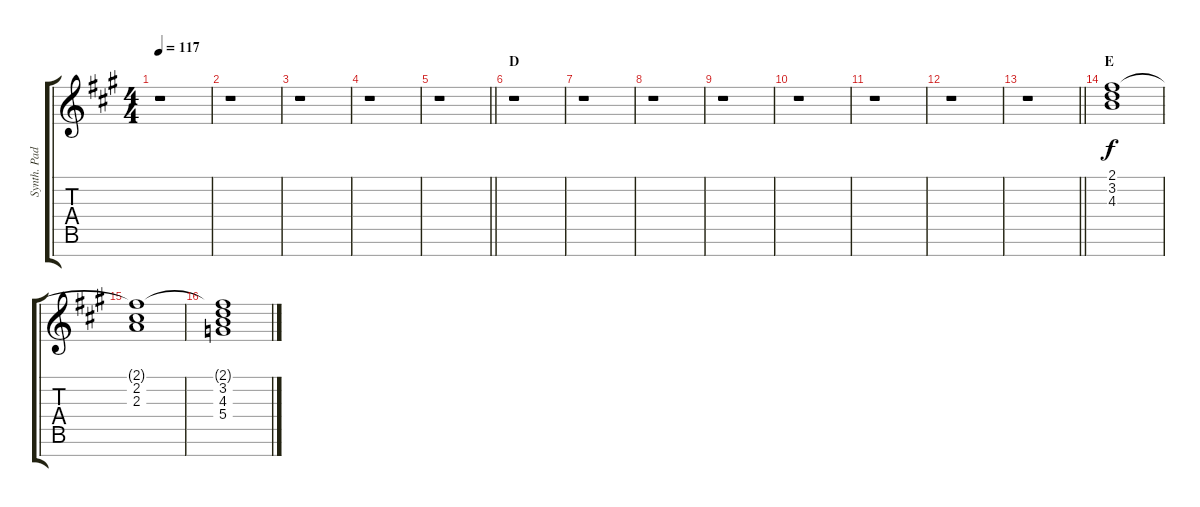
\track ("Synth. Pad" "Synth. Pad") {instrument pad2warm}
\staff {score tabs}
\tuning (E5 B4 G4 D4 A3 E3 B2) {hide}
\ts (4 4)
\tempo 117
\clef g2
\ks a
r.1{dy f} |
r.1 |
r.1 |
r.1 |
\barLineRight lightlight
r.1 |
\section ("" "D")
r.1 |
r.1 |
r.1 |
r.1 |
r.1 |
r.1 |
r.1 |
\barLineRight lightlight
r.1 |
\section ("" "E")
(2.1 3.2 4.3).1 |
(2.1{t} 2.2 2.3).1 |
(2.1{t} 3.2 4.3 5.4).1
